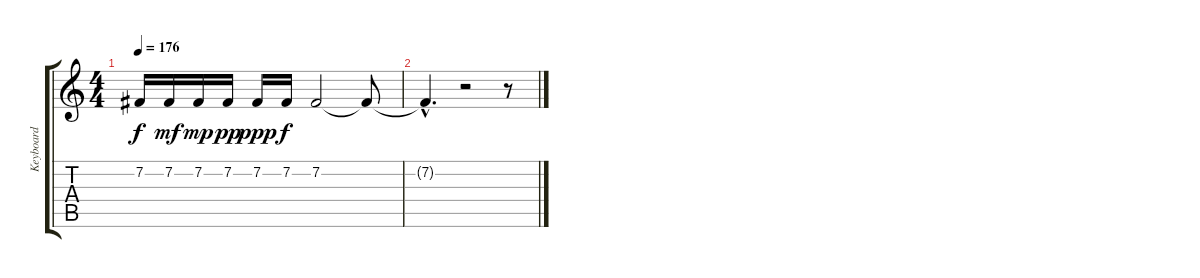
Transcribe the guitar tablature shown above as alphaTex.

\track ("Keyboard" "Keyboard") {instrument acousticgrandpiano}
\staff {score tabs}
\tuning (E4 B3 G3 D3 A2 E2) {hide}
\ts (4 4)
\tempo 176
\clef g2
\ks c
7.2.16{dy f} 7.2.16{dy mf} 7.2.16{dy mp} 7.2.16{dy pp} 7.2.16{dy ppp} 7.2.16{dy f} 7.2.2 7.2{t}.8 |
7.2{hac t}.4{d} r.2 r.8
